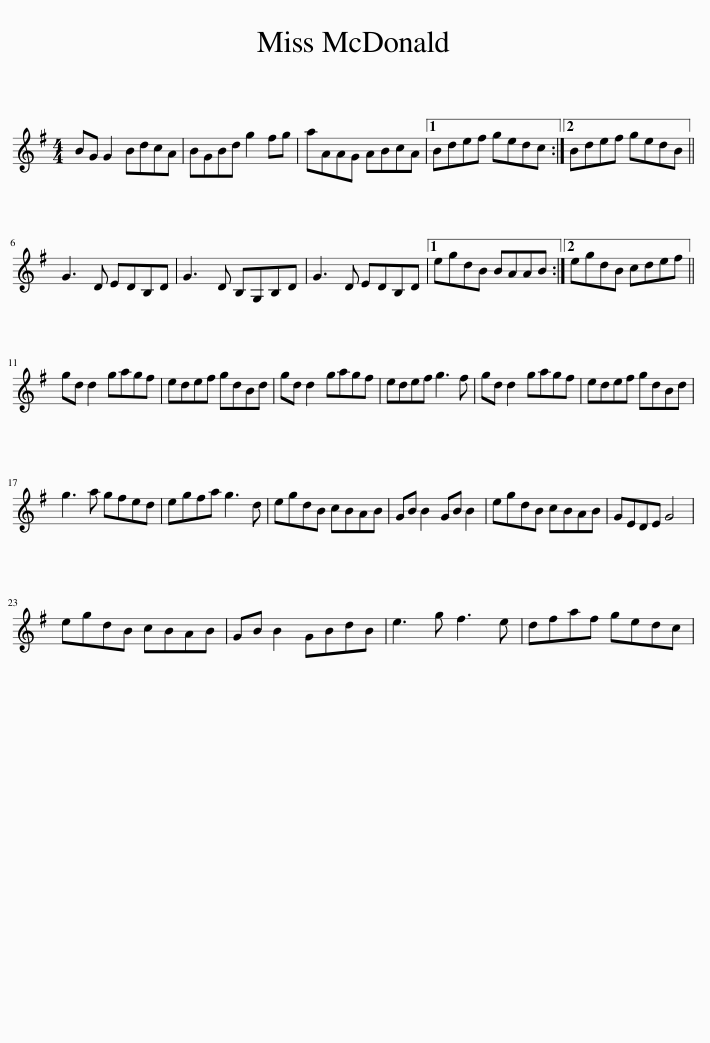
X:1
L:1/8
M:4/4
I:linebreak $
K:G
V:1 treble
V:1
 BG G2 BdcA | BGBd g2 fg | aAAG ABcA |1 Bdef gedc :|2 Bdef gedB ||$ %5
 G3 D EDB,D | G3 D B,G,B,D | G3 D EDB,D |1 egdB BAAB :|2 egdB cdef ||$ %10
 gd d2 gagf | edef gdBd | gd d2 gagf | edef g3 f | gd d2 gagf | %15
 edef gdBd |$ g3 a gfed | egfa g3 d | egdB cBAB | GB B2 GB B2 | %20
 egdB cBAB | GEDE G4 |$ egdB cBAB | GB B2 GBdB | e3 g f3 e | %25
 dfaf gedc | %26
